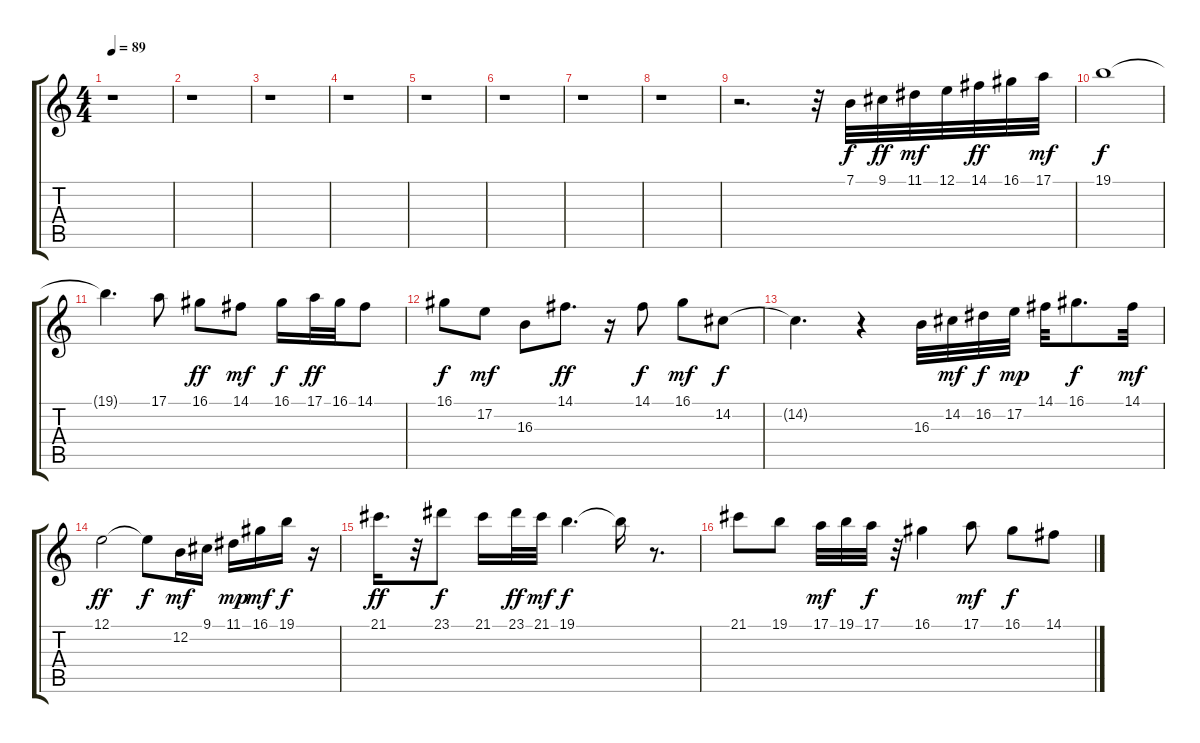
\track "" {instrument ocarina}
\staff {score tabs}
\tuning (E4 B3 G3 D3 A2 E2) {hide}
\ts (4 4)
\tempo 89
\clef g2
\ks c
r.1{dy f} |
r.1 |
r.1 |
r.1 |
r.1 |
r.1 |
r.1 |
r.1 |
r.2{d} r.32 7.1.32 9.1.32{dy ff} 11.1.32{dy mf} 12.1.32 14.1.32{dy ff} 16.1.32 17.1.32{dy mf} |
19.1.1{dy f} |
19.1{t}.4{d} 17.1.8 16.1.8{dy ff} 14.1.8{dy mf} 16.1.16{dy f} 17.1.32{dy ff} 16.1.32 14.1.8 |
16.1.8{dy f} 17.2.8{dy mf} 16.3.8 14.1.8{d dy ff} r.16 14.1.8{dy f} 16.1.8{dy mf} 14.2.8{dy f} |
14.2{t}.4{d} r.4 16.3.32 14.2.32{dy mf} 16.2.32{dy f} 17.2.32{dy mp} 14.1.32 16.1.8{d dy f} 14.1.32{dy mf} |
12.1.2{dy ff} 12.1{t}.8{dy f} 12.2.16{dy mf} 9.1.16 11.1.16{dy mp} 16.1.16{dy mf} 19.1.16{dy f} r.16 |
21.1.16{d dy ff} r.32 23.1.8{dy f} 21.1.16 23.1.32{dy ff} 21.1.32{dy mf} 19.1.4{d dy f} 19.1{t}.16 r.8{d} |
21.1.8 19.1.8 17.1.32{dy mf} 19.1.32 17.1.32{dy f} r.32 16.1.4 17.1.8{dy mf} 16.1.8{dy f} 14.1.8
